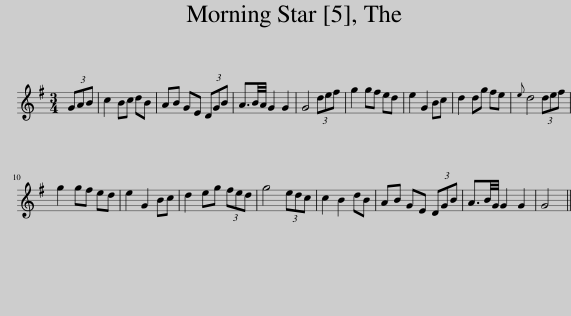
X:1
L:1/8
M:3/4
I:linebreak $
K:G
V:1 treble
V:1
 (3GAB | c2 Bc dB | AB GE (3DGB | A3/2B/4A/4 G2 G2 | G4 (3def | %5
 g2 gf ed | e2 G2 Bc | d2 dg fe |{e} d4 (3def |$ g2 gf ed | %10
 e2 G2 Bc | d2 eg (3fed | g4 (3edc | c2 B2 dB | AB GE (3DGB | %15
 A3/2B/4G/4 G2 G2 | G4 || %17
